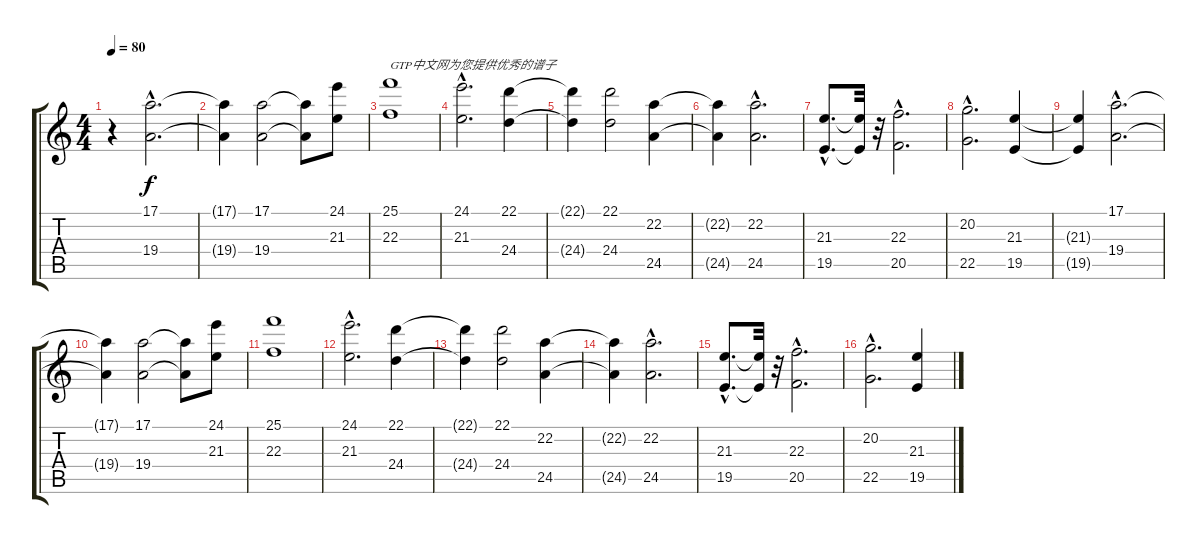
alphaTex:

\track "" {instrument stringensemble1}
\staff {score tabs}
\tuning (E4 B3 G3 D3 A2 E2) {hide}
\ts (4 4)
\tempo 80
\clef g2
\ks c
r.4{dy f instrument stringensemble1} (17.1{hac} 19.4{hac}).2{d} |
(17.1{t} 19.4{t}).4 (17.1 19.4).2 (17.1{t} 19.4{t}).8 (24.1 21.3).8 |
(25.1 22.3).1{txt "GTP中文网为您提供优秀的谱子"} |
(24.1{hac} 21.3{hac}).2{d} (22.1 24.4).4 |
(22.1{t} 24.4{t}).4 (22.1 24.4).2 (22.2 24.5).4 |
(22.2{t} 24.5{t}).4 (22.2{hac} 24.5{hac}).2{d} |
(21.3{hac} 19.5{hac}).8{d} (21.3{t} 19.5{t}).32 r.32 (22.3{hac} 20.5{hac}).2{d} |
(20.2{hac} 22.5{hac}).2{d} (21.3 19.5).4 |
(21.3{t} 19.5{t}).4 (17.1{hac} 19.4{hac}).2{d} |
(17.1{t} 19.4{t}).4 (17.1 19.4).2 (17.1{t} 19.4{t}).8 (24.1 21.3).8 |
(25.1 22.3).1 |
(24.1{hac} 21.3{hac}).2{d} (22.1 24.4).4 |
(22.1{t} 24.4{t}).4 (22.1 24.4).2 (22.2 24.5).4 |
(22.2{t} 24.5{t}).4 (22.2{hac} 24.5{hac}).2{d} |
(21.3{hac} 19.5{hac}).8{d} (21.3{t} 19.5{t}).32 r.32 (22.3{hac} 20.5{hac}).2{d} |
(20.2{hac} 22.5{hac}).2{d} (21.3 19.5).4
